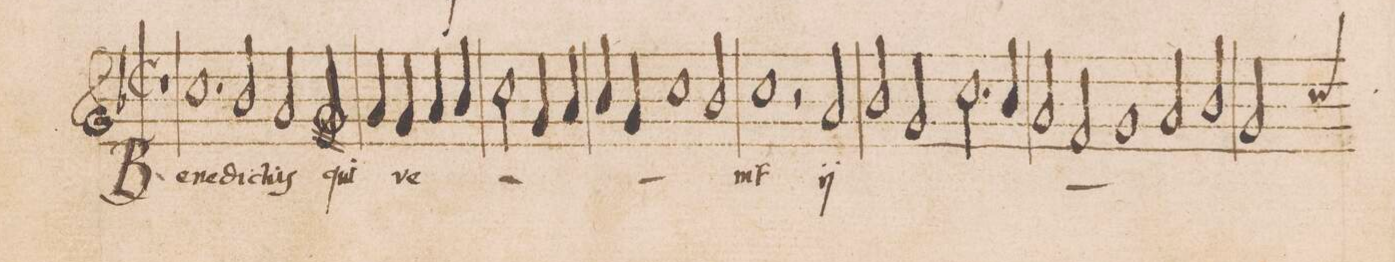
**kern	**text
*I"DISCANTVS	*
*clefG2	*
*k[b-]	*
*met(c|)	*
*M2/1	*
=59||	=59||
1r	.
1.cc	Be-
=60	=60
2b-/	-ne-
2a/	-dic-
2g/	-tus
=61	=61
4a/	qui
4g/	-ve-
4a/	.
4b-/	.
2cc\	.
4g/	.
4a/	.
=62	=62
4b-/	.
4g/	.
1cc	.
2b-/	.
=63	=63
1cc	-nit
2r	.
*	*ij
2a/	Be-
=64	=64
2b-/	-ne-
2g/	-dic-
2.cc\	-tus
4b-/	.
=65	=65
2a/	.
2f/	qui
1g	ve-
=66	=66
2a/	.
2b-/	.
2g/	.
*-	*-
